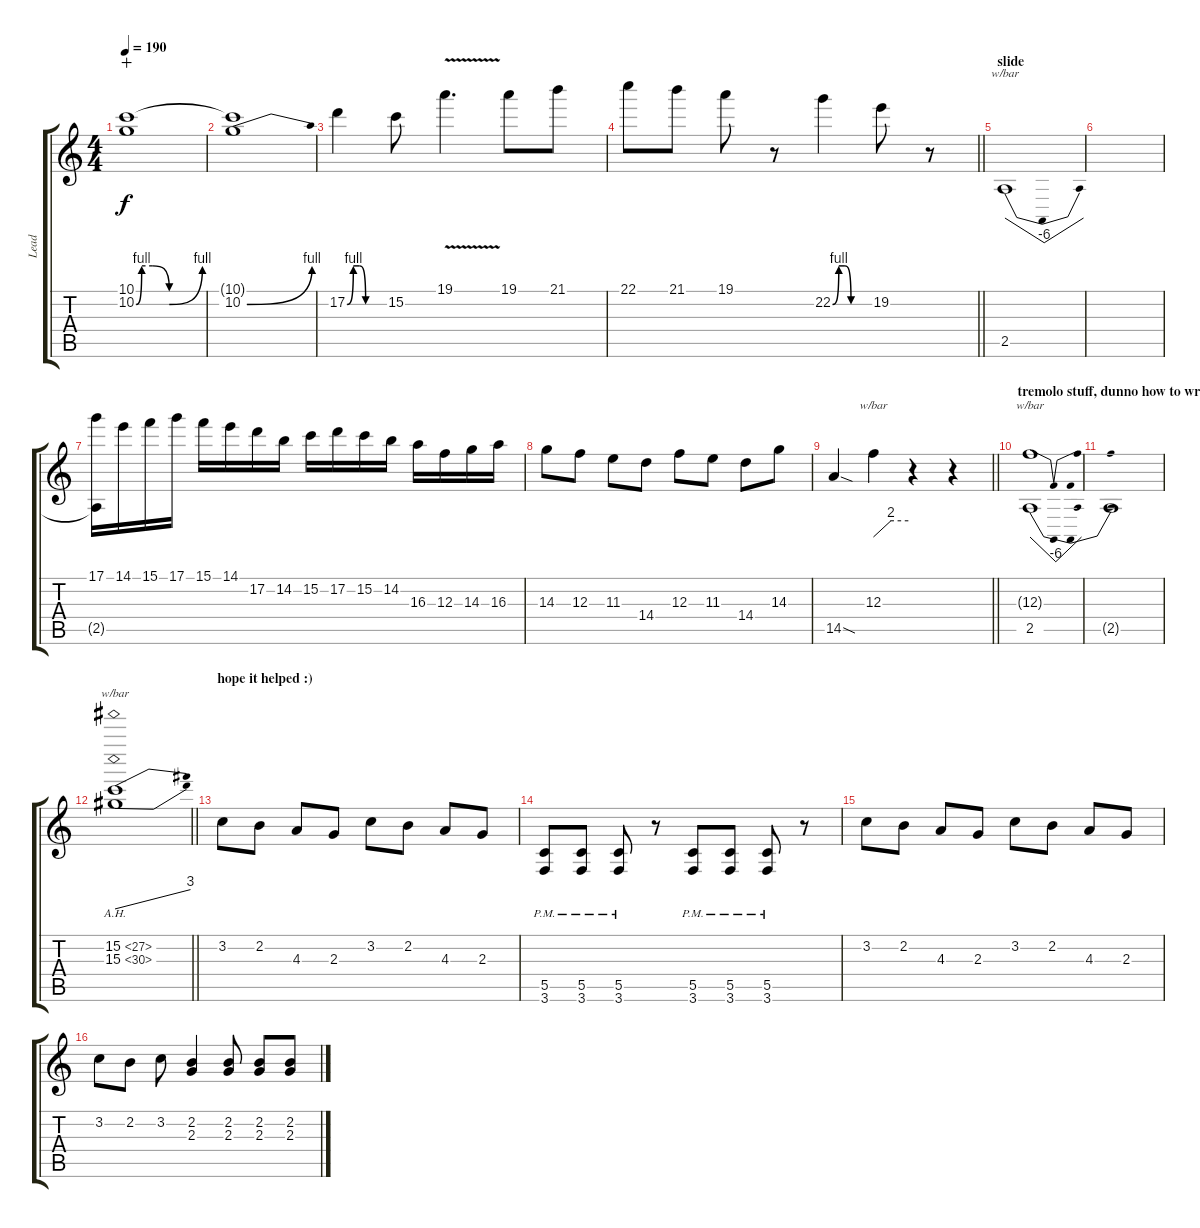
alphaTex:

\track ("Lead" "Lead") {instrument distortionguitar}
\staff {score tabs}
\tuning (D4 A3 F3 C3 G2 D2) {hide}
\ts (4 4)
\tempo 190
\clef g2
\ks c
(10.1 10.2{be (custom 0 0 5 4 15 4 30 0 60 4)}).1{dy f wahc} |
(10.1{t} 10.2{be (bend 0 0 60 4)}).1 |
17.2{be (custom 0 0 10 4 20 4 30 0 60 0)}.4 15.2.8 19.1{v}.4{d} 19.1.8 21.1.8 |
\barLineRight lightlight
22.1.8 21.1.8 19.1.8 r.8 22.2{be (custom 0 0 10 4 20 4 30 0 60 0)}.4 19.2.8 r.8 |
\section ("" "slide")
2.5.1{tbe (dip default 0 0 30 -24 60 0)} |
|
(17.1 2.5{t}).16 14.1.16 15.1.16 17.1.16 15.1.16 14.1.16 17.2.16 14.2.16 15.2.16 17.2.16 15.2.16 14.2.16 16.3.16 12.3.16 14.3.16 16.3.16 |
14.3.8 12.3.8 11.3.8 14.4.8 12.3.8 11.3.8 14.4.8 14.3.8 |
\barLineRight lightlight
14.5{sod}.4 12.3.4{tbe (custom default 0 0 30 8 60 8)} r.4 r.4 |
\section ("" "tremolo stuff, dunno how to write it")
(12.3{t} 2.5).1{tbe (dip default 0 0 30 -24 60 0)} |
2.5{t}.1 |
\barLineRight lightlight
(15.2{ah 12} 15.3{ah 15}).1{tbe (dive default 0 0 60 12)} |
\section ("" "hope it helped :)")
3.2.8 2.2.8 4.3.8 2.3.8 3.2.8 2.2.8 4.3.8 2.3.8 |
(5.5{pm} 3.6{pm}).8 (5.5{pm} 3.6{pm}).8 (5.5{pm} 3.6{pm}).8 r.8 (5.5{pm} 3.6{pm}).8 (5.5{pm} 3.6{pm}).8 (5.5{pm} 3.6{pm}).8 r.8 |
3.2.8 2.2.8 4.3.8 2.3.8 3.2.8 2.2.8 4.3.8 2.3.8 |
3.2.8 2.2.8 3.2.8 (2.2 2.3).4 (2.2 2.3).8 (2.2 2.3).8 (2.2 2.3).8
